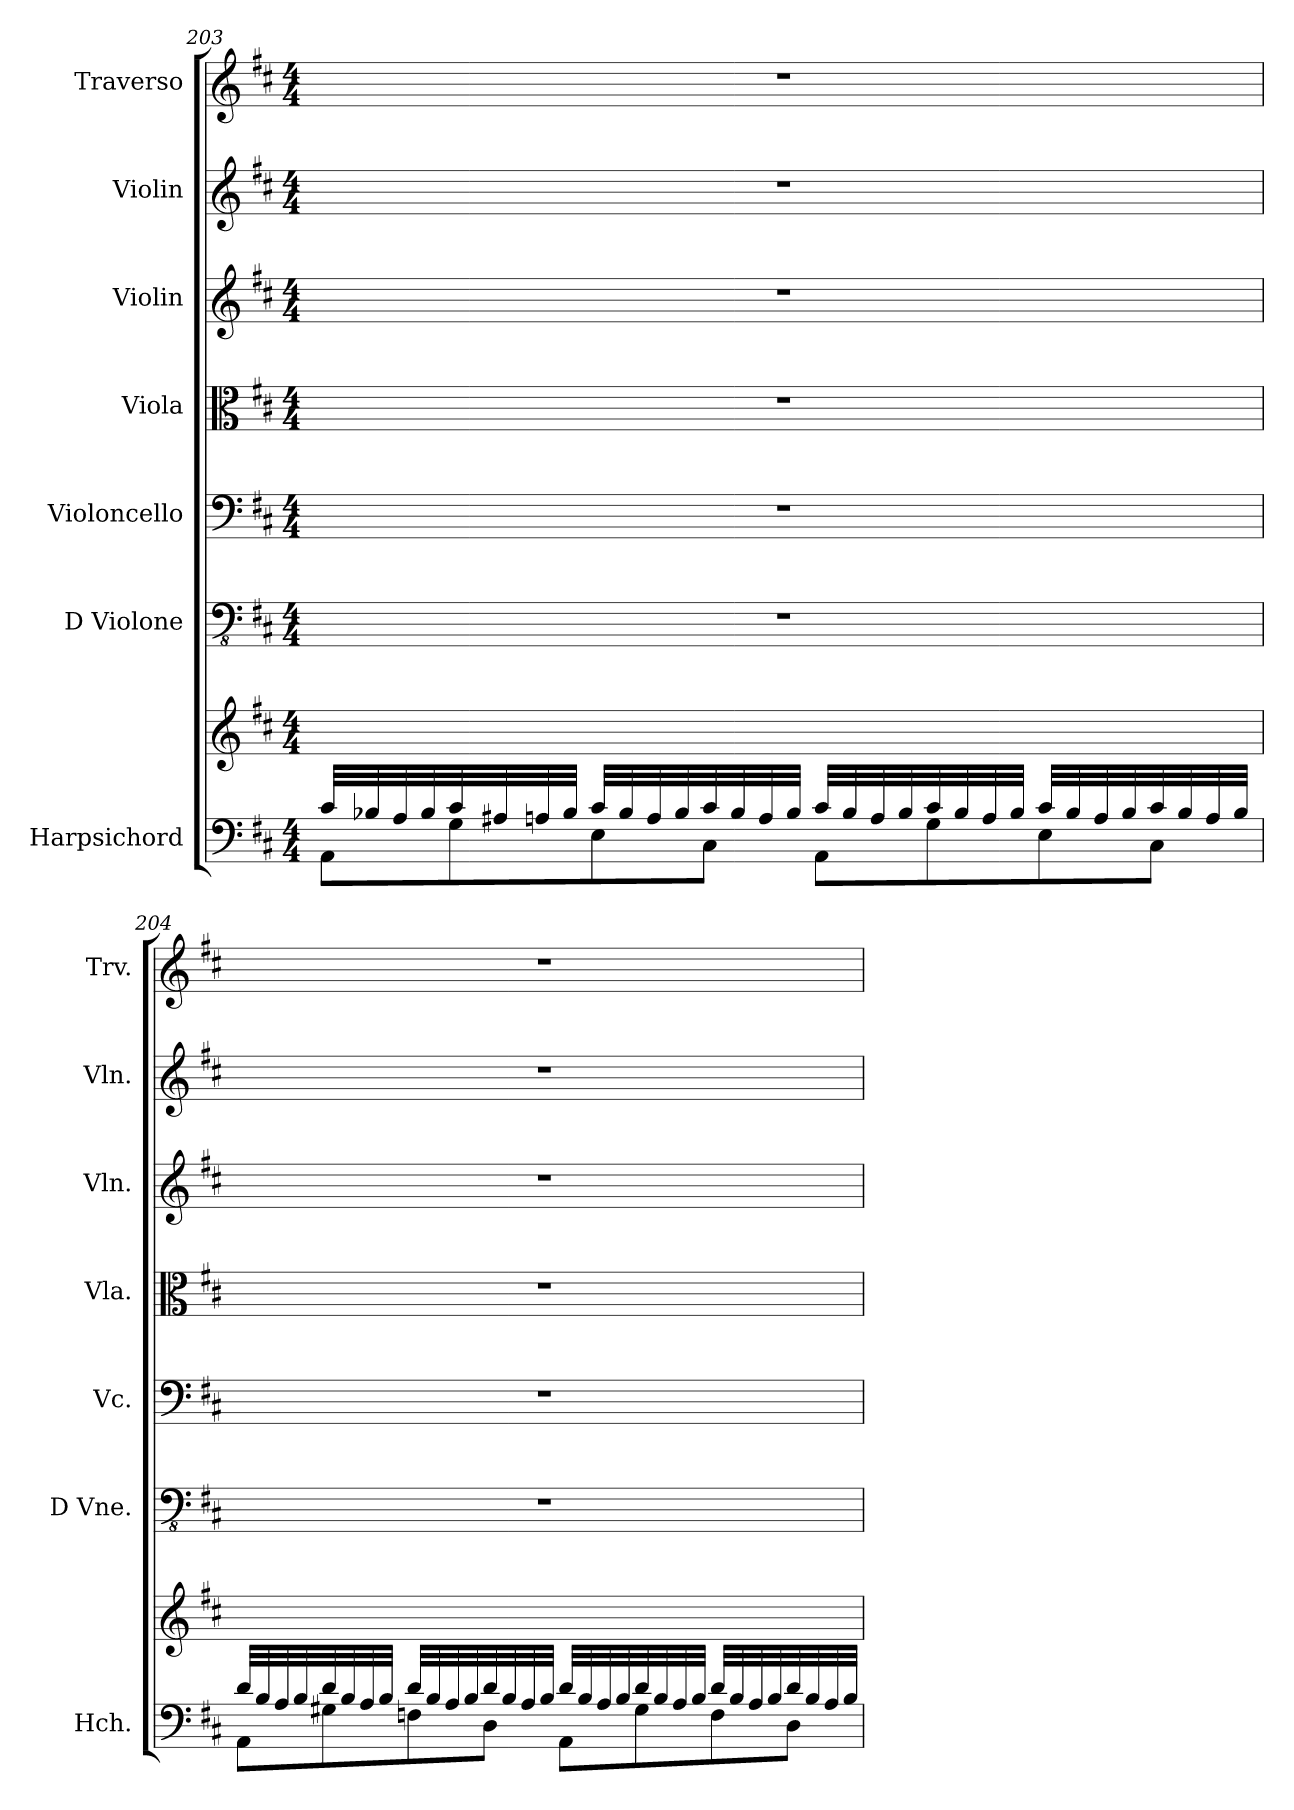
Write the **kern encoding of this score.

**kern	**kern	**kern	**kern	**kern	**kern	**kern	**kern
*part7	*part7	*part6	*part5	*part4	*part3	*part2	*part1
*staff8	*staff7	*staff6	*staff5	*staff4	*staff3	*staff2	*staff1
*I"Harpsichord	*	*I"D Violone	*I"Violoncello	*I"Viola	*I"Violin	*I"Violin	*I"Traverso
*I'Hch.	*	*I'D Vne.	*I'Vc.	*I'Vla.	*I'Vln.	*I'Vln.	*I'Trv.
!!LO:PB:g=z
*clefF4	*clefG2	*clefFv4	*clefF4	*clefC3	*clefG2	*clefG2	*clefG2
*	*	*ITrd7c12	*	*	*	*	*
*k[f#c#]	*k[f#c#]	*k[f#c#]	*k[f#c#]	*k[f#c#]	*k[f#c#]	*k[f#c#]	*k[f#c#]
*M4/4	*M4/4	*M4/4	*M4/4	*M4/4	*M4/4	*M4/4	*M4/4
=203	=203	=203	=203	=203	=203	=203	=203
*^	*	*	*	*	*	*	*
32c#/LLL	8AA\L	1ryy	1r	1r	1r	1r	1r	1r
32B-X/	.	.	.	.	.	.	.	.
32A/	.	.	.	.	.	.	.	.
32B-/	.	.	.	.	.	.	.	.
32c#/	8G\	.	.	.	.	.	.	.
32A#X/	.	.	.	.	.	.	.	.
32An/	.	.	.	.	.	.	.	.
32B-/JJJ	.	.	.	.	.	.	.	.
32c#/LLL	8E\	.	.	.	.	.	.	.
32B-/	.	.	.	.	.	.	.	.
32A/	.	.	.	.	.	.	.	.
32B-/	.	.	.	.	.	.	.	.
32c#/	8C#\J	.	.	.	.	.	.	.
32B-/	.	.	.	.	.	.	.	.
32A/	.	.	.	.	.	.	.	.
32B-/JJJ	.	.	.	.	.	.	.	.
32c#/LLL	8AA\L	.	.	.	.	.	.	.
32B-/	.	.	.	.	.	.	.	.
32A/	.	.	.	.	.	.	.	.
32B-/	.	.	.	.	.	.	.	.
32c#/	8G\	.	.	.	.	.	.	.
32B-/	.	.	.	.	.	.	.	.
32A/	.	.	.	.	.	.	.	.
32B-/JJJ	.	.	.	.	.	.	.	.
32c#/LLL	8E\	.	.	.	.	.	.	.
32B-/	.	.	.	.	.	.	.	.
32A/	.	.	.	.	.	.	.	.
32B-/	.	.	.	.	.	.	.	.
32c#/	8C#\J	.	.	.	.	.	.	.
32B-/	.	.	.	.	.	.	.	.
32A/	.	.	.	.	.	.	.	.
32B-/JJJ	.	.	.	.	.	.	.	.
!!LO:PB:g=z
=204	=204	=204	=204	=204	=204	=204	=204	=204
32d/LLL	8AA\L	1ryy	1r	1r	1r	1r	1r	1r
32B/	.	.	.	.	.	.	.	.
32A/	.	.	.	.	.	.	.	.
32B/	.	.	.	.	.	.	.	.
32d/	8G#X\	.	.	.	.	.	.	.
32B/	.	.	.	.	.	.	.	.
32A/	.	.	.	.	.	.	.	.
32B/JJJ	.	.	.	.	.	.	.	.
32d/LLL	8Fn\	.	.	.	.	.	.	.
32B/	.	.	.	.	.	.	.	.
32A/	.	.	.	.	.	.	.	.
32B/	.	.	.	.	.	.	.	.
32d/	8D\J	.	.	.	.	.	.	.
32B/	.	.	.	.	.	.	.	.
32A/	.	.	.	.	.	.	.	.
32B/JJJ	.	.	.	.	.	.	.	.
32d/LLL	8AA\L	.	.	.	.	.	.	.
32B/	.	.	.	.	.	.	.	.
32A/	.	.	.	.	.	.	.	.
32B/	.	.	.	.	.	.	.	.
32d/	8G#\	.	.	.	.	.	.	.
32B/	.	.	.	.	.	.	.	.
32A/	.	.	.	.	.	.	.	.
32B/JJJ	.	.	.	.	.	.	.	.
32d/LLL	8F\	.	.	.	.	.	.	.
32B/	.	.	.	.	.	.	.	.
32A/	.	.	.	.	.	.	.	.
32B/	.	.	.	.	.	.	.	.
32d/	8D\J	.	.	.	.	.	.	.
32B/	.	.	.	.	.	.	.	.
32A/	.	.	.	.	.	.	.	.
32B/JJJ	.	.	.	.	.	.	.	.
*v	*v	*	*	*	*	*	*	*
=	=	=	=	=	=	=	=
*-	*-	*-	*-	*-	*-	*-	*-
